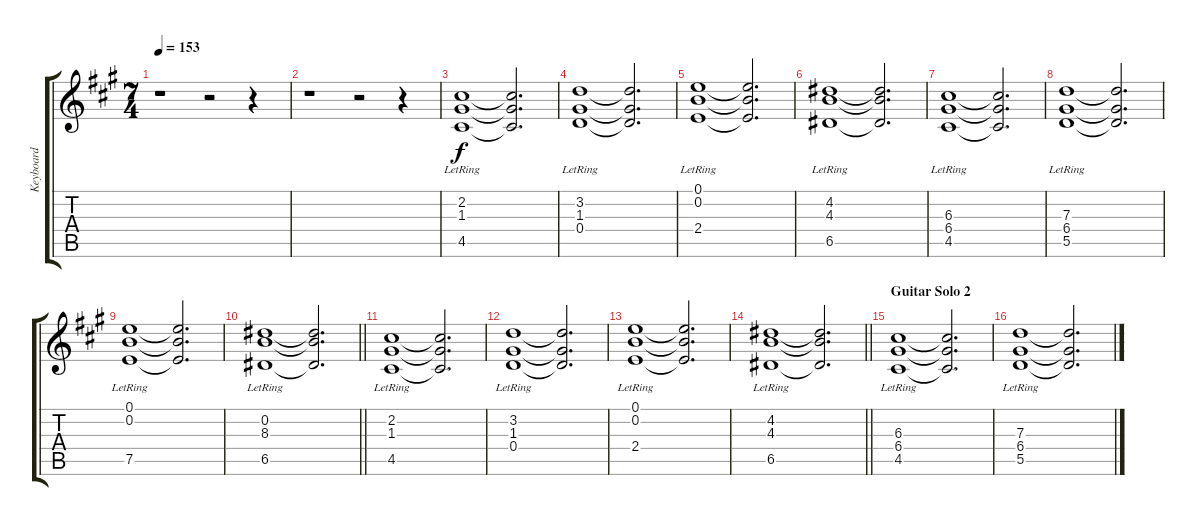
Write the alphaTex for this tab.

\track ("Keyboard" "Keyboard") {instrument acousticgrandpiano}
\staff {score tabs}
\tuning (E5 B4 G4 D4 A3 E3) {hide}
\ts (7 4)
\tempo 153
\clef g2
\ks a
r.1{dy f} r.2 r.4 |
r.1 r.2 r.4 |
(2.2{lr} 1.3{lr} 4.5{lr}).1{volume 7 instrument stringensemble1} (2.2{t} 1.3{t} 4.5{t}).2{d} |
(3.2{lr} 1.3{lr} 0.4{lr}).1 (3.2{t} 1.3{t} 0.4{t}).2{d} |
(0.1{lr} 0.2{lr} 2.4{lr}).1 (0.1{t} 0.2{t} 2.4{t}).2{d} |
(4.2{lr} 4.3{lr} 6.5{lr}).1 (4.2{t} 4.3{t} 6.5{t}).2{d} |
(6.3{lr} 6.4{lr} 4.5{lr}).1 (6.3{t} 6.4{t} 4.5{t}).2{d} |
(7.3{lr} 6.4{lr} 5.5{lr}).1 (7.3{t} 6.4{t} 5.5{t}).2{d} |
(0.1{lr} 0.2{lr} 7.5{lr}).1 (0.1{t} 0.2{t} 7.5{t}).2{d} |
\barLineRight lightlight
(0.2{lr} 8.3{lr} 6.5{lr}).1 (0.2{t} 8.3{t} 6.5{t}).2{d} |
(2.2{lr} 1.3{lr} 4.5{lr}).1{volume 7} (2.2{t} 1.3{t} 4.5{t}).2{d} |
(3.2{lr} 1.3{lr} 0.4{lr}).1 (3.2{t} 1.3{t} 0.4{t}).2{d} |
(0.1{lr} 0.2{lr} 2.4{lr}).1 (0.1{t} 0.2{t} 2.4{t}).2{d} |
\barLineRight lightlight
(4.2{lr} 4.3{lr} 6.5{lr}).1 (4.2{t} 4.3{t} 6.5{t}).2{d} |
\section ("" "Guitar Solo 2")
(6.3{lr} 6.4{lr} 4.5{lr}).1 (6.3{t} 6.4{t} 4.5{t}).2{d} |
(7.3{lr} 6.4{lr} 5.5{lr}).1 (7.3{t} 6.4{t} 5.5{t}).2{d}
